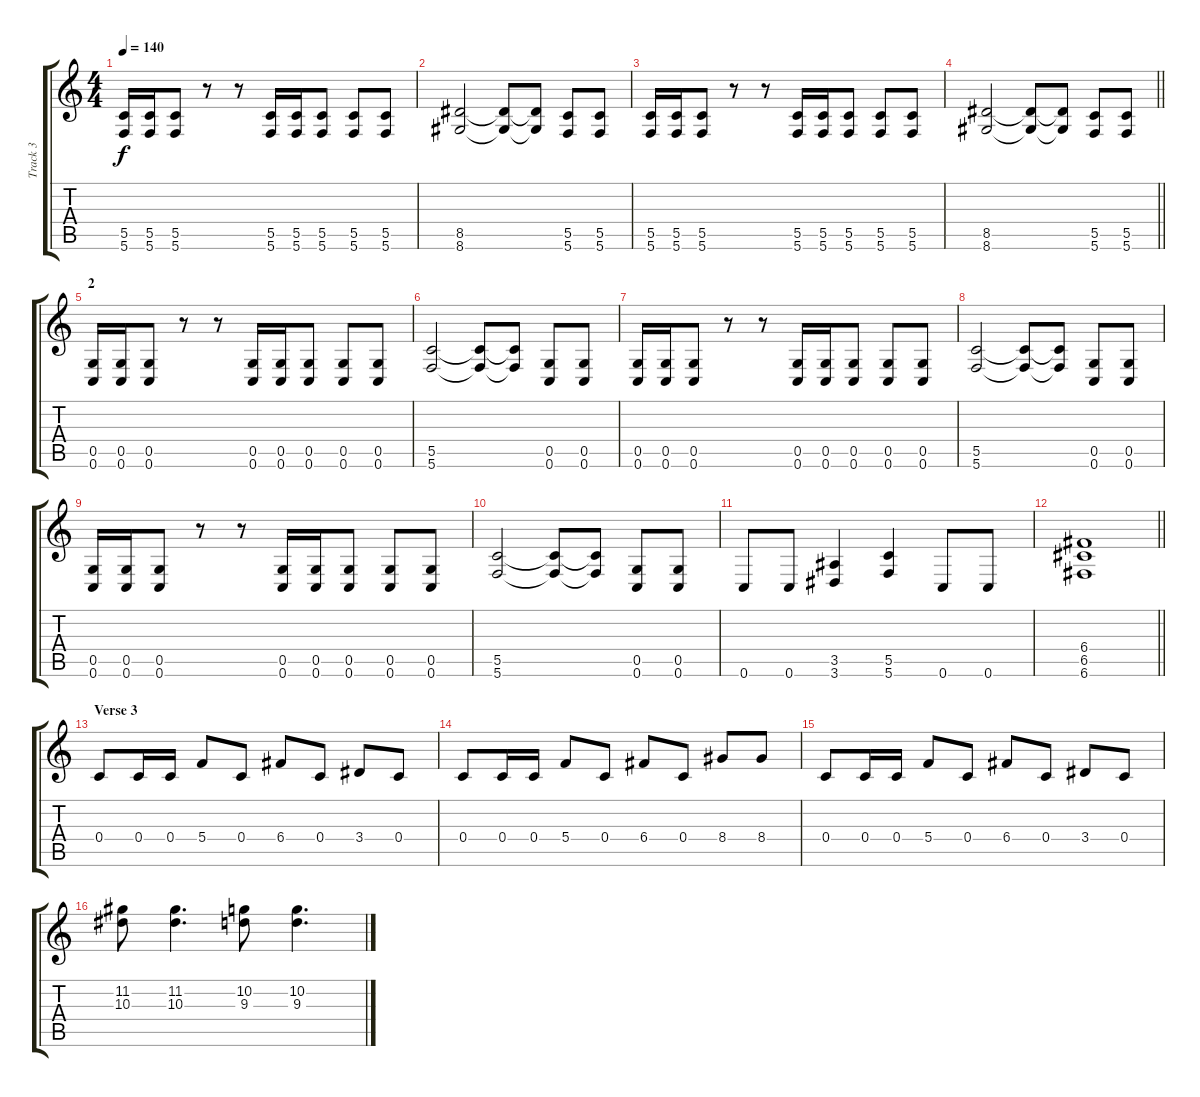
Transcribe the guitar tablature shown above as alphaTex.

\track ("Track 3" "Track 3") {instrument distortionguitar}
\staff {score tabs}
\tuning (D4 A3 F3 C3 G2 C2) {hide}
\ts (4 4)
\tempo 140
\clef g2
\ks c
(5.5 5.6).16{dy f} (5.5 5.6).16 (5.5 5.6).8 r.8 r.8 (5.5 5.6).16 (5.5 5.6).16 (5.5 5.6).8 (5.5 5.6).8 (5.5 5.6).8 |
(8.5 8.6).2 (8.5{t} 8.6{t}).8 (8.5{t} 8.6{t}).8 (5.5 5.6).8 (5.5 5.6).8 |
(5.5 5.6).16 (5.5 5.6).16 (5.5 5.6).8 r.8 r.8 (5.5 5.6).16 (5.5 5.6).16 (5.5 5.6).8 (5.5 5.6).8 (5.5 5.6).8 |
\barLineRight lightlight
(8.5 8.6).2 (8.5{t} 8.6{t}).8 (8.5{t} 8.6{t}).8 (5.5 5.6).8 (5.5 5.6).8 |
\section ("" "2")
(0.5 0.6).16 (0.5 0.6).16 (0.5 0.6).8 r.8 r.8 (0.5 0.6).16 (0.5 0.6).16 (0.5 0.6).8 (0.5 0.6).8 (0.5 0.6).8 |
(5.5 5.6).2 (5.5{t} 5.6{t}).8 (5.5{t} 5.6{t}).8 (0.5 0.6).8 (0.5 0.6).8 |
(0.5 0.6).16 (0.5 0.6).16 (0.5 0.6).8 r.8 r.8 (0.5 0.6).16 (0.5 0.6).16 (0.5 0.6).8 (0.5 0.6).8 (0.5 0.6).8 |
(5.5 5.6).2 (5.5{t} 5.6{t}).8 (5.5{t} 5.6{t}).8 (0.5 0.6).8 (0.5 0.6).8 |
(0.5 0.6).16 (0.5 0.6).16 (0.5 0.6).8 r.8 r.8 (0.5 0.6).16 (0.5 0.6).16 (0.5 0.6).8 (0.5 0.6).8 (0.5 0.6).8 |
(5.5 5.6).2 (5.5{t} 5.6{t}).8 (5.5{t} 5.6{t}).8 (0.5 0.6).8 (0.5 0.6).8 |
0.6.8 0.6.8 (3.5 3.6).4 (5.5 5.6).4 0.6.8 0.6.8 |
\barLineRight lightlight
(6.4 6.5 6.6).1 |
\section ("" "Verse 3")
0.4.8 0.4.16 0.4.16 5.4.8 0.4.8 6.4.8 0.4.8 3.4.8 0.4.8 |
0.4.8 0.4.16 0.4.16 5.4.8 0.4.8 6.4.8 0.4.8 8.4.8 8.4.8 |
0.4.8 0.4.16 0.4.16 5.4.8 0.4.8 6.4.8 0.4.8 3.4.8 0.4.8 |
(11.2 10.3).8 (11.2 10.3).4{d} (10.2 9.3).8 (10.2 9.3).4{d}
